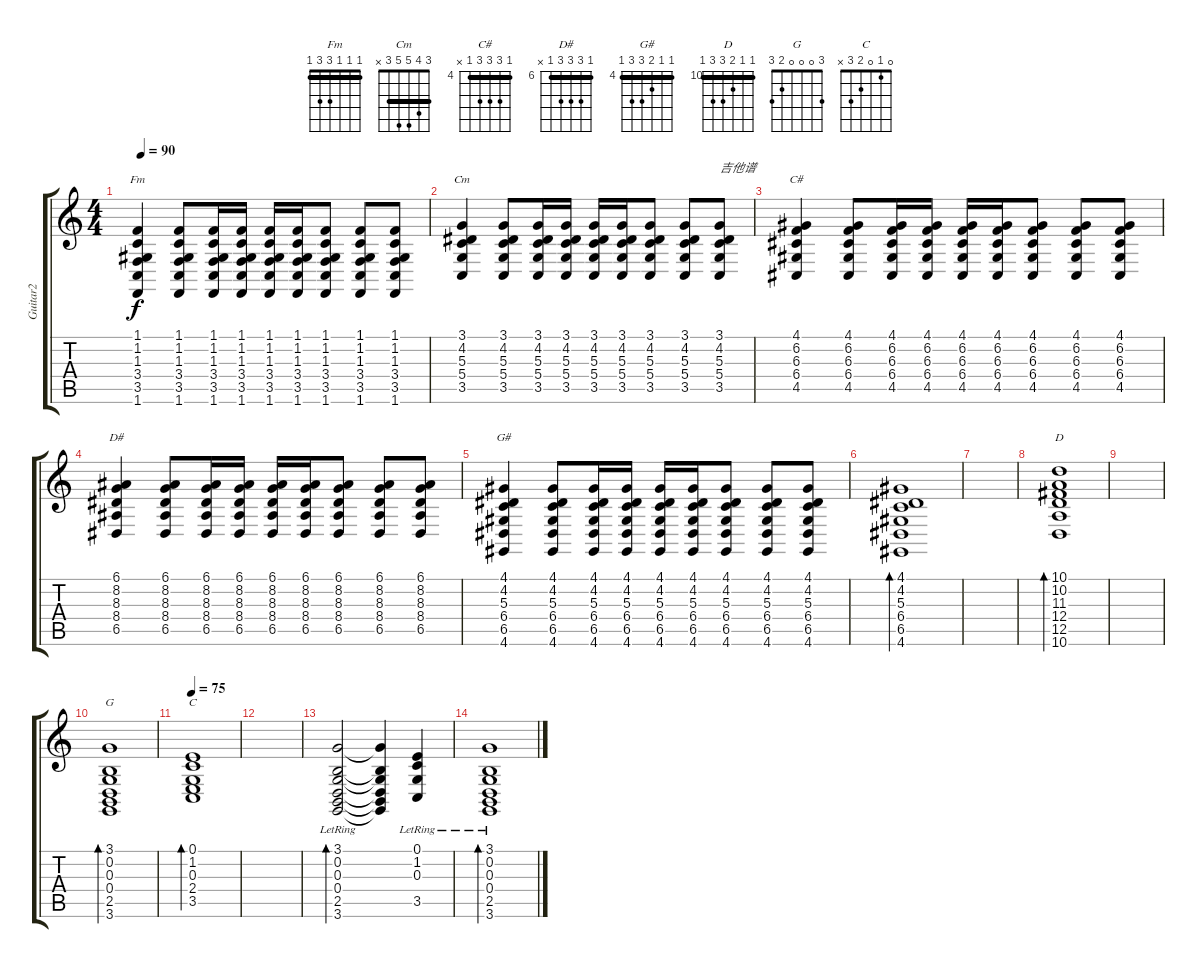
\track ("Guitar2" "Guitar2") {instrument electricpiano1}
\staff {score tabs}
\tuning (E4 B3 G3 D3 A2 E2) {hide}
\chord ("Fm" 1 1 1 3 3 1) {barre 1}
\chord ("Cm" 3 4 5 5 3 x) {barre 3}
\chord ("C#" 4 6 6 6 4 x) {firstfret 4 barre 4}
\chord ("D#" 6 8 8 8 6 x) {firstfret 6 barre 6}
\chord ("G#" 4 4 5 6 6 4) {firstfret 4 barre 4}
\chord ("D" 10 10 11 12 12 10) {firstfret 10 barre 10}
\chord ("G" 3 0 0 0 2 3)
\chord ("C" 0 1 0 2 3 x)
\ts (4 4)
\tempo 90
\clef g2
\ks c
(1.1 1.2 1.3 3.4 3.5 1.6).4{ch "Fm" dy f} (1.1 1.2 1.3 3.4 3.5 1.6).8 (1.1 1.2 1.3 3.4 3.5 1.6).16 (1.1 1.2 1.3 3.4 3.5 1.6).16 (1.1 1.2 1.3 3.4 3.5 1.6).16 (1.1 1.2 1.3 3.4 3.5 1.6).16 (1.1 1.2 1.3 3.4 3.5 1.6).8 (1.1 1.2 1.3 3.4 3.5 1.6).8 (1.1 1.2 1.3 3.4 3.5 1.6).8 |
(3.1 4.2 5.3 5.4 3.5).4{ch "Cm"} (3.1 4.2 5.3 5.4 3.5).8 (3.1 4.2 5.3 5.4 3.5).16 (3.1 4.2 5.3 5.4 3.5).16 (3.1 4.2 5.3 5.4 3.5).16 (3.1 4.2 5.3 5.4 3.5).16 (3.1 4.2 5.3 5.4 3.5).8 (3.1 4.2 5.3 5.4 3.5).8 (3.1 4.2 5.3 5.4 3.5).8{txt "吉他谱"} |
(4.1 6.2 6.3 6.4 4.5).4{ch "C#"} (4.1 6.2 6.3 6.4 4.5).8 (4.1 6.2 6.3 6.4 4.5).16 (4.1 6.2 6.3 6.4 4.5).16 (4.1 6.2 6.3 6.4 4.5).16 (4.1 6.2 6.3 6.4 4.5).16 (4.1 6.2 6.3 6.4 4.5).8 (4.1 6.2 6.3 6.4 4.5).8 (4.1 6.2 6.3 6.4 4.5).8 |
(6.1 8.2 8.3 8.4 6.5).4{ch "D#"} (6.1 8.2 8.3 8.4 6.5).8 (6.1 8.2 8.3 8.4 6.5).16 (6.1 8.2 8.3 8.4 6.5).16 (6.1 8.2 8.3 8.4 6.5).16 (6.1 8.2 8.3 8.4 6.5).16 (6.1 8.2 8.3 8.4 6.5).8 (6.1 8.2 8.3 8.4 6.5).8 (6.1 8.2 8.3 8.4 6.5).8 |
(4.1 4.2 5.3 6.4 6.5 4.6).4{ch "G#"} (4.1 4.2 5.3 6.4 6.5 4.6).8 (4.1 4.2 5.3 6.4 6.5 4.6).16 (4.1 4.2 5.3 6.4 6.5 4.6).16 (4.1 4.2 5.3 6.4 6.5 4.6).16 (4.1 4.2 5.3 6.4 6.5 4.6).16 (4.1 4.2 5.3 6.4 6.5 4.6).8 (4.1 4.2 5.3 6.4 6.5 4.6).8 (4.1 4.2 5.3 6.4 6.5 4.6).8 |
(4.1 4.2 5.3 6.4 6.5 4.6).1{bd 240} |
|
(10.1 10.2 11.3 12.4 12.5 10.6).1{bd 120 ch "D"} |
|
(3.1 0.2 0.3 0.4 2.5 3.6).1{bd 120 ch "G"} |
\tempo 75
(0.1 1.2 0.3 2.4 3.5).1{bd 240 ch "C"} |
|
(3.1{lr} 0.2{lr} 0.3{lr} 0.4{lr} 2.5{lr} 3.6{lr}).2{bd 240} (3.1{t} 0.2{t} 0.3{t} 0.4{t} 2.5{t} 3.6{t}).4 (0.1{lr} 1.2{lr} 0.3{lr} 3.5{lr}).4 |
(3.1{lr} 0.2{lr} 0.3{lr} 0.4{lr} 2.5{lr} 3.6{lr}).1{bd 240}
